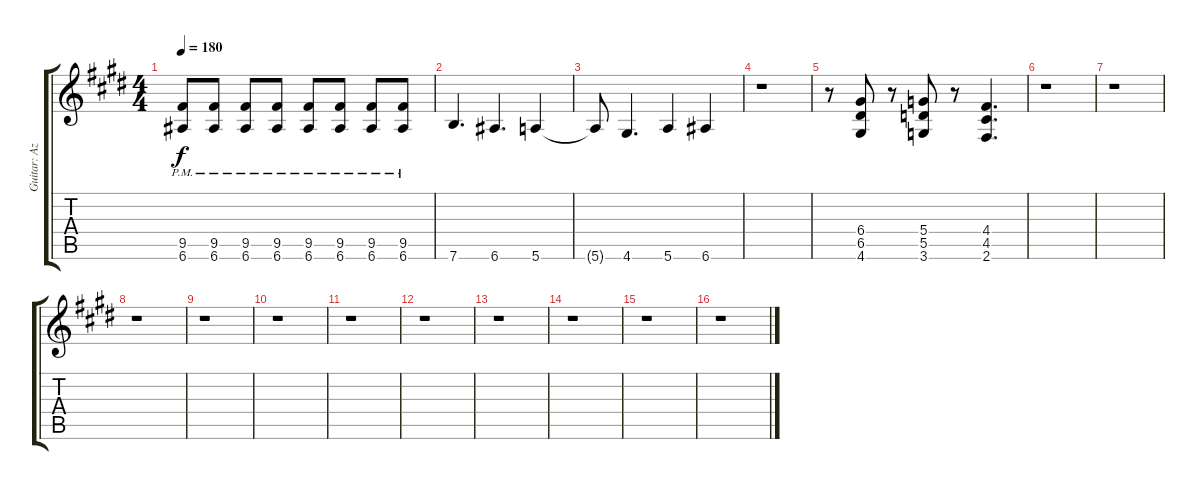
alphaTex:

\track ("Guitar: Azusa Nakano" "Guitar: Az") {instrument distortionguitar}
\staff {score tabs}
\tuning (E4 B3 G3 D3 A2 E2) {hide}
\ts (4 4)
\tempo 180
\clef g2
\ks e
(9.5{pm} 6.6{pm}).8{dy f} (9.5{pm} 6.6{pm}).8 (9.5{pm} 6.6{pm}).8 (9.5{pm} 6.6{pm}).8 (9.5{pm} 6.6{pm}).8 (9.5{pm} 6.6{pm}).8 (9.5{pm} 6.6).8 (9.5{pm} 6.6).8 |
7.6.4{d} 6.6.4{d} 5.6.4 |
5.6{t}.8 4.6.4{d} 5.6.4 6.6.4 |
r.1 |
r.8 (6.4 6.5 4.6).8 r.8 (5.4 5.5 3.6).8 r.8 (4.4 4.5 2.6).4{d} |
r.1 |
r.1 |
r.1 |
r.1 |
r.1 |
r.1 |
r.1 |
r.1 |
r.1 |
r.1 |
r.1
